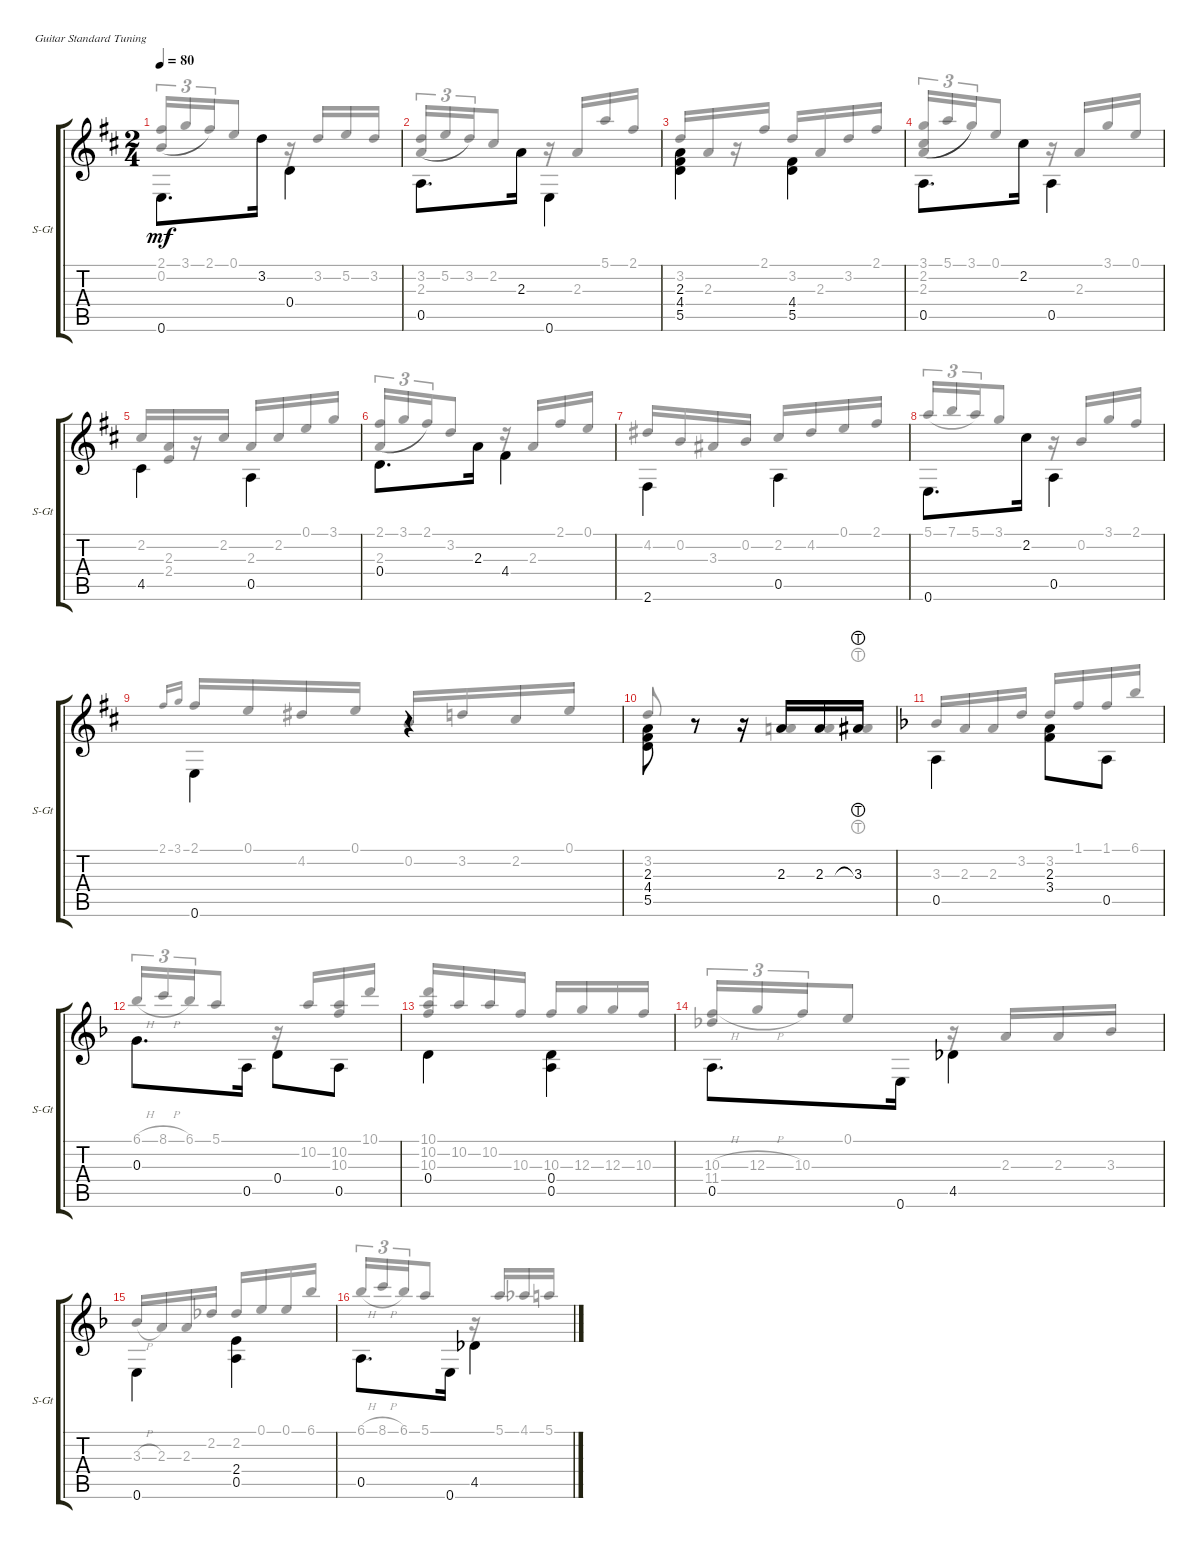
\defaultSystemsLayout 4
\bracketExtendMode groupsimilarinstruments
\useSystemSignSeparator
\singleTrackTrackNamePolicy allsystems
\multiTrackTrackNamePolicy allsystems
\firstSystemTrackNameOrientation horizontal
\otherSystemsTrackNameOrientation horizontal
\track ("Steel Guitar" "S-Gt") {instrument acousticguitarsteel}
\staff {score tabs}
\tuning (E4 B3 G3 D3 A2 E2)
\voice
\ts (2 4)
\tempo 80
\clef g2
\ks d
0.6.8{d dy mf beam invert} 3.2.16 0.4.4{beam invert} |
0.5.8{d beam invert} 2.3.16 0.6.4{beam invert} |
(5.5 4.4 2.3).4{beam invert} (5.5 4.4).4{beam invert} |
0.5.8{d beam invert} 2.2.16 0.5.4{beam invert} |
4.5.4{beam invert} 0.5.4{beam invert} |
0.4.8{d beam invert} 2.3.16 4.4.4{beam invert} |
2.6.4{beam invert} 0.5.4{beam invert} |
0.6.8{d beam invert} 2.2.16 0.5.4{beam invert} |
0.6.4{beam invert} r.4{beam invert} |
(5.5 4.4 2.3).8{beam invert} r.8 r.16 2.3.16 2.3.16 3.3{lht}.16 |
\ks dminor
0.5.4{beam invert} (3.4 2.3).8{beam invert} 0.5.8 |
0.3.8{d beam invert} 0.5.16 0.4.8{beam invert} 0.5.8 |
0.4.4{beam invert} (0.5 0.4).4{beam invert} |
0.5.8{d beam invert} 0.6.16 4.5.4{beam invert} |
0.6.4{beam invert} (0.5 2.4).4{beam invert} |
0.5.8{d beam invert} 0.6.16 4.5.4{beam invert}
\voice
\clef g2
\ottava regular
\simile none
\ks d
(2.1 0.2).16{tu (3 2) dy mf legatoorigin beam invert} 3.1.16{tu (3 2) legatoorigin} 2.1.16{tu (3 2) beam merge} 0.1.8 r.16 3.2.16 5.2.16{beam invert} 3.2.16 |
(3.2 2.3).16{tu (3 2) legatoorigin beam invert} 5.2.16{tu (3 2) legatoorigin} 3.2.16{tu (3 2) beam merge} 2.2.8 r.16 2.3.16 5.1.16{beam invert} 2.1.16 |
3.2.16 2.3.16{beam invert} r.16 2.1.16 3.2.16{beam invert} 2.3.16 3.2.16 2.1.16 |
(3.1 2.2 2.3).16{tu (3 2) legatoorigin beam invert} 5.1.16{tu (3 2) legatoorigin} 3.1.16{tu (3 2) beam merge} 0.1.8 r.16{beam invert} 2.3.16{beam invert} 3.1.16 0.1.16 |
2.2.16{beam invert} (2.3 2.4).16 r.16 2.2.16 2.3.16{beam invert} 2.2.16 0.1.16 3.1.16 |
(2.1 2.3).16{tu (3 2) legatoorigin beam invert} 3.1.16{tu (3 2) legatoorigin} 2.1.16{tu (3 2) beam merge} 3.2.8 r.16{beam invert} 2.3.16{beam invert} 2.1.16 0.1.16 |
4.2.16{beam invert} 0.2.16 3.3.16 0.2.16 2.2.16{beam invert} 4.2.16 0.1.16 2.1.16{beam invert} |
5.1.16{tu (3 2) legatoorigin beam invert} 7.1.16{tu (3 2) legatoorigin} 5.1.16{tu (3 2) beam merge} 3.1.8 r.16{beam invert} 0.2.16 3.1.16 2.1.16{beam invert} |
2.1.16{gr onbeat beam invert} 3.1.16{gr onbeat} 2.1.16{beam invert} 0.1.16 4.2.16 0.1.16 0.2.16{beam invert} 3.2.16 2.2.16 0.1.16 |
3.2.8{beam invert} r.8 r.16 2.3.16 2.3.16{beam invert} 3.3{lht}.16 |
\ks dminor
3.3.16{beam invert} 2.3.16 2.3.16 3.2.16 3.2.16{beam invert} 1.1.16 1.1.16 6.1.16 |
6.1{h}.16{tu (3 2) beam invert} 8.1{h}.16{tu (3 2)} 6.1.16{tu (3 2) beam merge} 5.1.8 r.16 10.2.16{beam invert} (10.2 10.3).16 10.1.16 |
(10.3 10.2 10.1).16{beam invert} 10.2.16 10.2.16 10.3.16 10.3.16{beam invert} 12.3.16 12.3.16 10.3.16 |
(11.4 10.3{h}).16{tu (3 2) beam invert} 12.3{h}.16{tu (3 2)} 10.3.16{tu (3 2) beam merge} 0.1.8 r.16 2.3.16{beam invert} 2.3.16 3.3.16 |
3.3{h}.16{beam invert} 2.3.16 2.3.16 2.2.16 2.2.16{beam invert} 0.1.16 0.1.16 6.1.16 |
6.1{h}.16{tu (3 2) beam invert} 8.1{h}.16{tu (3 2)} 6.1.16{tu (3 2) beam merge} 5.1.8 r.16{beam invert} 5.1.16{beam invert} 4.1.16 5.1.16
